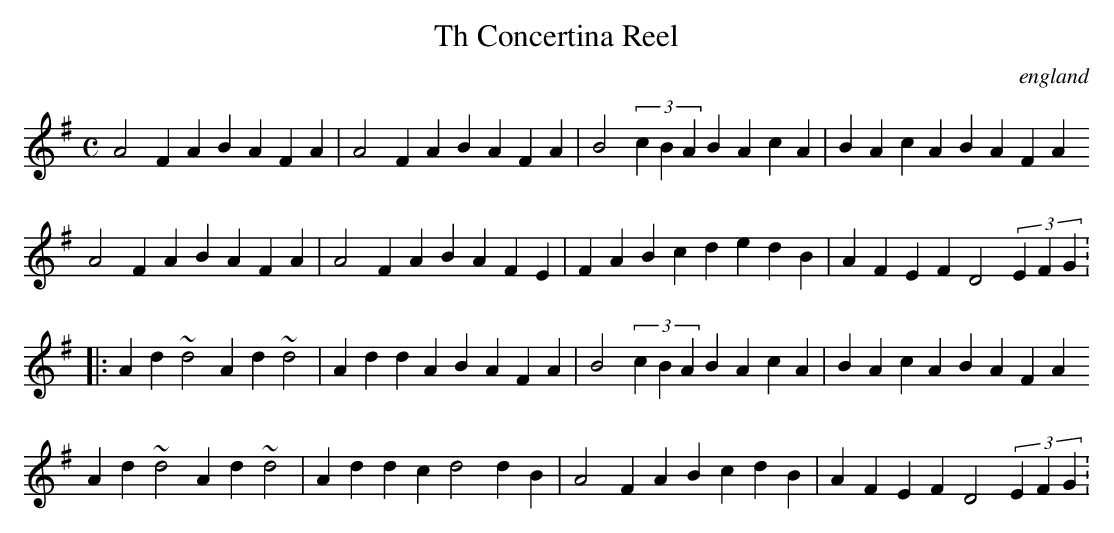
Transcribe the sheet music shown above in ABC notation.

X:1
T:Concertina Reel, Th
O:england
M:C
L:1/4
K:G
A2FA BAFA|A2FA BAFA|B2 (3cBA BAcA|BAcA BAFA
A2FA BAFA|A2FA BAFE|FABc dedB|AFEF D2 (3EFG:
|:Ad~d2 Ad~d2|AddA BAFA|B2 (3cBA BAcA|BAcA BAFA
Ad~d2 Ad~d2|Addc d2dB|A2FA BcdB|AFEF D2 (3EFG:
